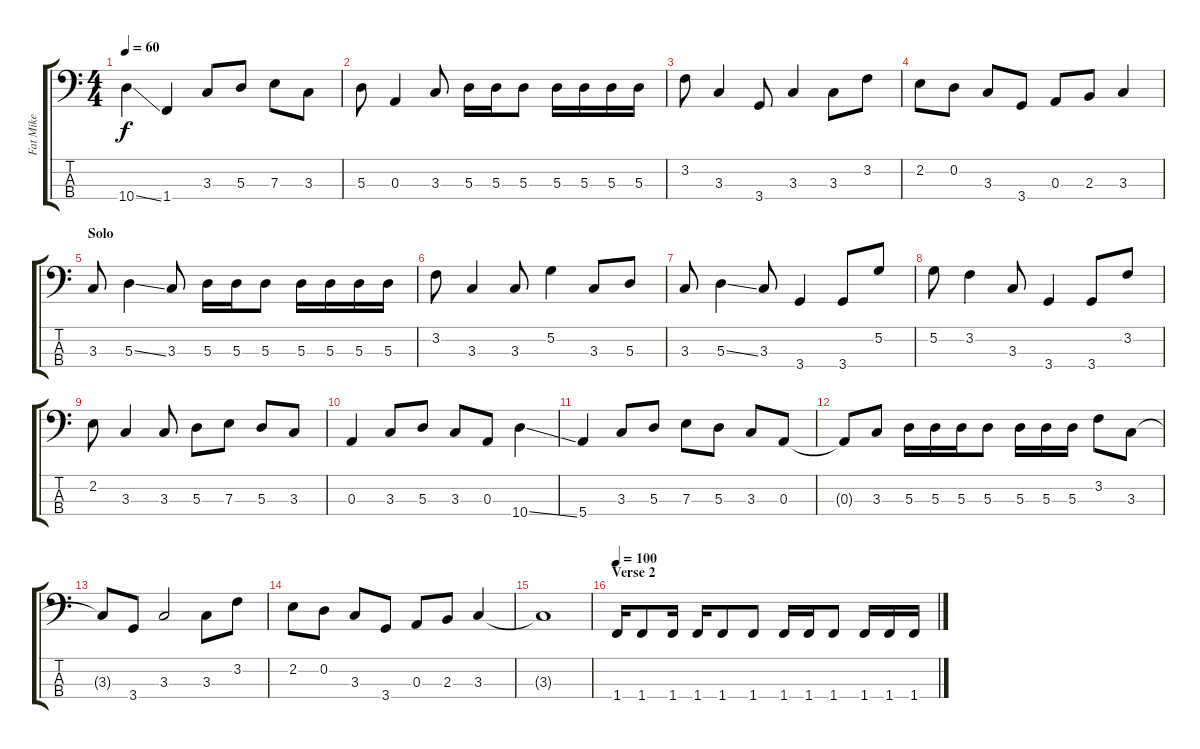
\track ("Fat Mike" "Fat Mike") {instrument electricbasspick}
\staff {score tabs}
\tuning (G2 D2 A1 E1) {hide}
\ts (4 4)
\tempo 60
\clef f4
\ks c
10.4{ss}.4{dy f} 1.4.4 3.3.8 5.3.8 7.3.8 3.3.8 |
5.3.8 0.3.4 3.3.8 5.3.16 5.3.16 5.3.8 5.3.16 5.3.16 5.3.16 5.3.16 |
3.2.8 3.3.4 3.4.8 3.3.4 3.3.8 3.2.8 |
2.2.8 0.2.8 3.3.8 3.4.8 0.3.8 2.3.8 3.3.4 |
\section ("" "Solo")
3.3.8 5.3{ss}.4 3.3.8 5.3.16 5.3.16 5.3.8 5.3.16 5.3.16 5.3.16 5.3.16 |
3.2.8 3.3.4 3.3.8 5.2.4 3.3.8 5.3.8 |
3.3.8 5.3{ss}.4 3.3.8 3.4.4 3.4.8 5.2.8 |
5.2.8 3.2.4 3.3.8 3.4.4 3.4.8 3.2.8 |
2.2.8 3.3.4 3.3.8 5.3.8 7.3.8 5.3.8 3.3.8 |
0.3.4 3.3.8 5.3.8 3.3.8 0.3.8 10.4{ss}.4 |
5.4.4 3.3.8 5.3.8 7.3.8 5.3.8 3.3.8 0.3.8 |
0.3{t}.8 3.3.8 5.3.16 5.3.16 5.3.16 5.3.8 5.3.16 5.3.16 5.3.16 3.2.8 3.3.8 |
3.3{t}.8 3.4.8 3.3.2 3.3.8 3.2.8 |
2.2.8 0.2.8 3.3.8 3.4.8 0.3.8 2.3.8 3.3.4 |
3.3{t}.1 |
\section ("" "Verse 2")
\tempo 100
1.4.16 1.4.8 1.4.16 1.4.16 1.4.8 1.4.8 1.4.16 1.4.16 1.4.8 1.4.16 1.4.16 1.4.16
